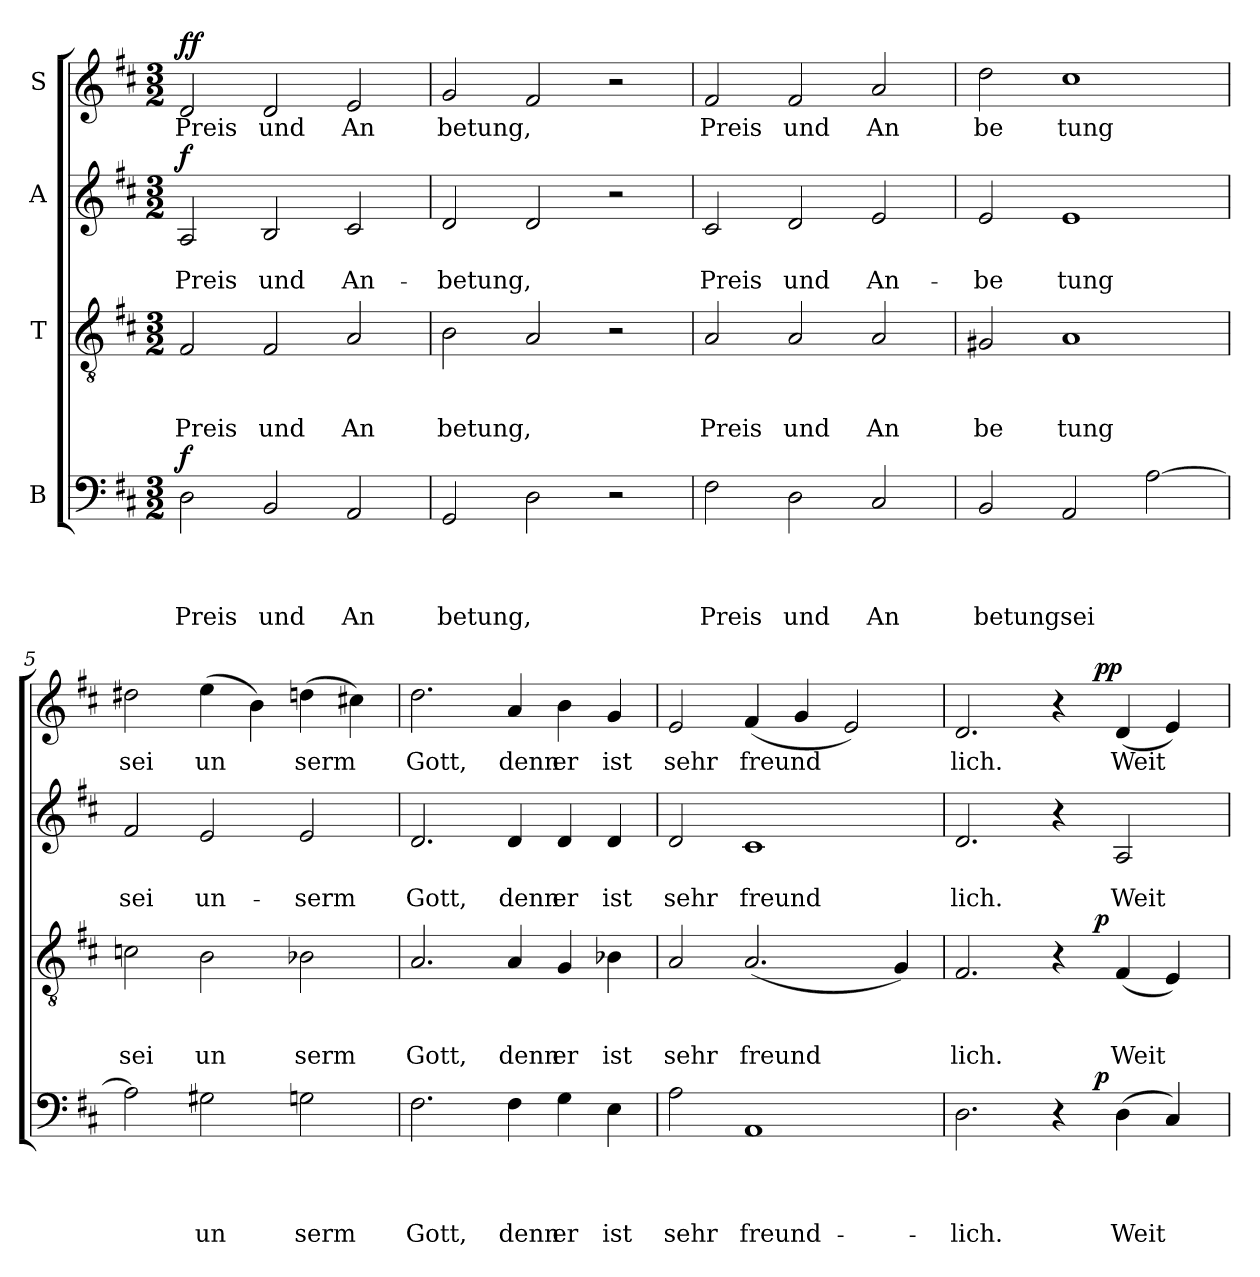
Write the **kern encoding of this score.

**kern	**text	**text	**text	**text	**dynam	**kern	**text	**text	**text	**dynam	**kern	**text	**text	**dynam	**kern	**text	**dynam
*part4	*part4	*part4	*part4	*part4	*part4	*part3	*part3	*part3	*part3	*part3	*part2	*part2	*part2	*part2	*part1	*part1	*part1
*staff4	*staff4	*staff4	*staff4	*staff4	*staff4	*staff3	*staff3	*staff3	*staff3	*staff3	*staff2	*staff2	*staff2	*staff2	*staff1	*staff1	*staff1
*I"B	*	*	*	*	*	*I"T	*	*	*	*	*I"A	*	*	*	*I"S	*	*
*clefF4	*	*	*	*	*	*clefGv2	*	*	*	*	*clefG2	*	*	*	*clefG2	*	*
*k[f#c#]	*	*	*	*	*	*k[f#c#]	*	*	*	*	*k[f#c#]	*	*	*	*k[f#c#]	*	*
*D:	*	*	*	*	*	*D:	*	*	*	*	*D:	*	*	*	*D:	*	*
*M3/2	*	*	*	*	*	*M3/2	*	*	*	*	*M3/2	*	*	*	*M3/2	*	*
=1	=1	=1	=1	=1	=1	=1	=1	=1	=1	=1	=1	=1	=1	=1	=1	=1	=1
!	!	!	!	!LO:LY:b	!LO:DY:a	!	!	!	!LO:LY:b	!	!	!	!LO:LY:b	!LO:DY:b	!	!LO:LY:b	!LO:DY:a
!	!	!	!	!	!	!	!	!	!	!	!	!	!	!	!	!	!LO:DY:n=1:b
2D\	.	.	.	Preis	f	2F#/	.	.	Preis	.	2A/	.	Preis	f	2d/	Preis	f f
!	!	!	!	!LO:LY:b	!	!	!	!	!LO:LY:b	!	!	!	!LO:LY:b	!	!	!LO:LY:b	!
2BB/	.	.	.	und	.	2F#/	.	.	und	.	2B/	.	und	.	2d/	und	.
!	!	!	!	!LO:LY:b	!	!	!	!	!LO:LY:b	!	!	!	!LO:LY:b	!	!	!LO:LY:b	!
2AA/	.	.	.	An	.	2A/	.	.	An	.	2c#/	.	An-	.	2e/	An	.
=2	=2	=2	=2	=2	=2	=2	=2	=2	=2	=2	=2	=2	=2	=2	=2	=2	=2
!	!	!	!	!LO:LY:b	!	!	!	!	!LO:LY:b	!	!	!	!LO:LY:b	!	!	!LO:LY:b	!
2GG/	.	.	.	betung,	.	2B\	.	.	betung,	.	2d/	.	-betung,	.	2g/	betung,	.
2D\	.	.	.	.	.	2A/	.	.	.	.	2d/	.	.	.	2f#/	.	.
2r	.	.	.	.	.	2r	.	.	.	.	2r	.	.	.	2r	.	.
=3	=3	=3	=3	=3	=3	=3	=3	=3	=3	=3	=3	=3	=3	=3	=3	=3	=3
!	!	!	!	!LO:LY:b	!	!	!	!	!LO:LY:b	!	!	!	!LO:LY:b	!	!	!LO:LY:b	!
2F#\	.	.	.	Preis	.	2A/	.	.	Preis	.	2c#/	.	Preis	.	2f#/	Preis	.
!	!	!	!	!LO:LY:b	!	!	!	!	!LO:LY:b	!	!	!	!LO:LY:b	!	!	!LO:LY:b	!
2D\	.	.	.	und	.	2A/	.	.	und	.	2d/	.	und	.	2f#/	und	.
!	!	!	!	!LO:LY:b	!	!	!	!	!LO:LY:b	!	!	!	!LO:LY:b	!	!	!LO:LY:b	!
2C#/	.	.	.	An	.	2A/	.	.	An	.	2e/	.	An-	.	2a/	An	.
=4	=4	=4	=4	=4	=4	=4	=4	=4	=4	=4	=4	=4	=4	=4	=4	=4	=4
!	!	!	!	!LO:LY:b	!	!	!	!	!LO:LY:b	!	!	!	!LO:LY:b	!	!	!LO:LY:b	!
2BB/	.	.	.	betungsei	.	2G#X/	.	.	be	.	2e/	.	-be	.	2dd\	be	.
!	!	!	!	!	!	!	!	!	!LO:LY:b	!	!	!	!LO:LY:b	!	!	!LO:LY:b	!
2AA/	.	.	.	.	.	1A	.	.	tung	.	1e	.	tung	.	1cc#	tung	.
[>2A\	.	.	.	.	.	.	.	.	.	.	.	.	.	.	.	.	.
=5	=5	=5	=5	=5	=5	=5	=5	=5	=5	=5	=5	=5	=5	=5	=5	=5	=5
!	!	!	!	!	!	!	!	!	!LO:LY:b	!	!	!	!LO:LY:b	!	!	!LO:LY:b	!
2A\]	.	.	.	.	.	2cn\	.	.	sei	.	2f#/	.	sei	.	2dd#X\	sei	.
!	!	!	!	!LO:LY:b	!	!	!	!	!LO:LY:b	!	!	!	!LO:LY:b	!	!	!LO:LY:b	!
2G#X\	.	.	.	un	.	2B\	.	.	un	.	2e/	.	un-	.	(>4ee\	un	.
.	.	.	.	.	.	.	.	.	.	.	.	.	.	.	4b\)	.	.
!	!	!	!	!LO:LY:b	!	!	!	!	!LO:LY:b	!	!	!	!LO:LY:b	!	!	!LO:LY:b	!
2Gn\	.	.	.	serm	.	2B-X\	.	.	serm	.	2e/	.	-serm	.	(>4ddn\	serm	.
.	.	.	.	.	.	.	.	.	.	.	.	.	.	.	4cc#X\)	.	.
=6	=6	=6	=6	=6	=6	=6	=6	=6	=6	=6	=6	=6	=6	=6	=6	=6	=6
!	!	!	!	!LO:LY:b	!	!	!	!	!LO:LY:b	!	!	!	!LO:LY:b	!	!	!LO:LY:b	!
2.F#\	.	.	.	Gott,	.	2.A/	.	.	Gott,	.	2.d/	.	Gott,	.	2.dd\	Gott,	.
!	!	!	!	!LO:LY:b	!	!	!	!	!LO:LY:b	!	!	!	!LO:LY:b	!	!	!LO:LY:b	!
4F#\	.	.	.	denn	.	4A/	.	.	denn	.	4d/	.	denn	.	4a/	denn	.
!	!	!	!	!LO:LY:b	!	!	!	!	!LO:LY:b	!	!	!	!LO:LY:b	!	!	!LO:LY:b	!
4G\	.	.	.	er	.	4G/	.	.	er	.	4d/	.	er	.	4b\	er	.
!	!	!	!	!LO:LY:b	!	!	!	!	!LO:LY:b	!	!	!	!LO:LY:b	!	!	!LO:LY:b	!
4E\	.	.	.	ist	.	4B-X\	.	.	ist	.	4d/	.	ist	.	4g/	ist	.
!!LO:LB:g=z
=7	=7	=7	=7	=7	=7	=7	=7	=7	=7	=7	=7	=7	=7	=7	=7	=7	=7
!	!	!	!	!LO:LY:b	!	!	!	!	!LO:LY:b	!	!	!	!LO:LY:b	!	!	!LO:LY:b	!
2A\	.	.	.	sehr	.	2A/	.	.	sehr	.	2d/	.	sehr	.	2e/	sehr	.
!	!	!	!	!LO:LY:b	!	!	!	!	!LO:LY:b	!	!	!	!LO:LY:b	!	!	!LO:LY:b	!
1AA	.	.	.	freund-	.	(<2.A/	.	.	freund	.	1c#	.	freund	.	(<4f#/	freund	.
.	.	.	.	.	.	.	.	.	.	.	.	.	.	.	4g/	.	.
.	.	.	.	.	.	.	.	.	.	.	.	.	.	.	2e/)	.	.
.	.	.	.	.	.	4G/)	.	.	.	.	.	.	.	.	.	.	.
=8	=8	=8	=8	=8	=8	=8	=8	=8	=8	=8	=8	=8	=8	=8	=8	=8	=8
!	!	!	!	!LO:LY:b	!	!	!	!	!LO:LY:b	!	!	!	!LO:LY:b	!	!	!LO:LY:b	!
*^	*	*	*	*	*	*^	*	*	*	*	*	*	*	*	*^	*	*
2.D\	2...ryy	.	.	.	-lich.	.	2.F#/	2...ryy	.	.	lich.	.	2.d/	.	lich.	.	2.d/	2...ryy	lich.	.
4r	.	.	.	.	.	.	4r	.	.	.	.	.	4r	.	.	.	4r	.	.	.
!	!	!	!	!	!	!LO:DY:a	!	!	!	!	!	!LO:DY:a	!	!	!	!	!	!	!	!LO:DY:a
!	!	!	!	!	!	!	!	!	!	!	!	!	!	!	!	!	!	!	!	!LO:DY:n=1:b
.	2ryy	.	.	.	.	p	.	2ryy	.	.	.	p	.	.	.	.	.	2ryy	.	p p
!	!	!	!	!	!LO:LY:b	!	!	!	!	!	!LO:LY:b	!	!	!	!LO:LY:b	!	!	!	!LO:LY:b	!
(>4D\	.	.	.	.	Weit	.	(<4F#/	.	.	.	Weit	.	2A/	.	Weit	.	(<4d/	.	Weit	.
4C#/)	.	.	.	.	.	.	4E/)	.	.	.	.	.	.	.	.	.	4e/)	.	.	.
.	16ryy	.	.	.	.	.	.	16ryy	.	.	.	.	.	.	.	.	.	16ryy	.	.
*v	*v	*	*	*	*	*	*	*	*	*	*	*	*	*	*	*	*v	*v	*	*
*	*	*	*	*	*	*v	*v	*	*	*	*	*	*	*	*	*	*	*
=	=	=	=	=	=	=	=	=	=	=	=	=	=	=	=	=	=
*-	*-	*-	*-	*-	*-	*-	*-	*-	*-	*-	*-	*-	*-	*-	*-	*-	*-
